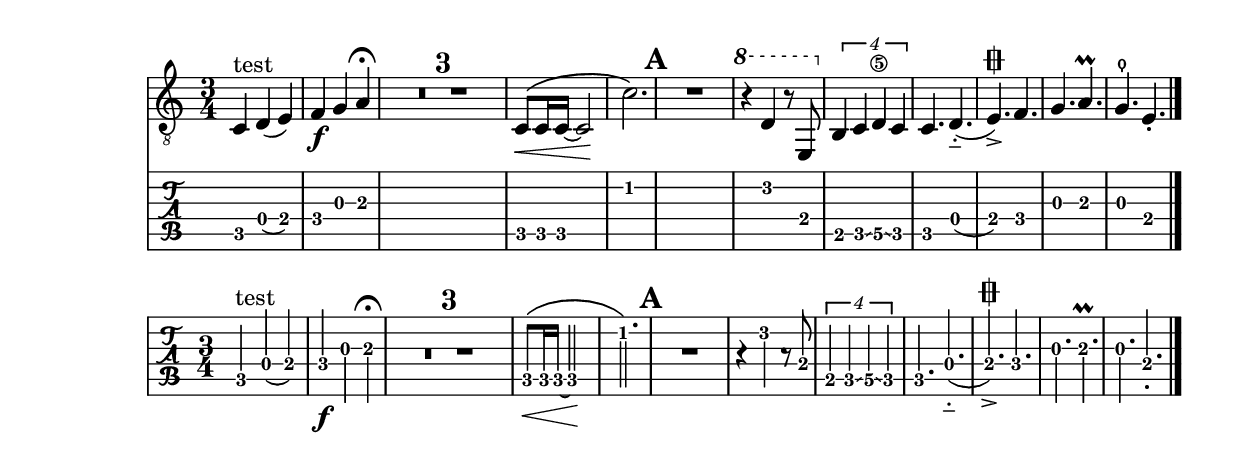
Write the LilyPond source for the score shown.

\version "2.13.8"

\header{ texidoc = "As default, tablature staves show only the fret numbers, because
                    in most situations, they are combined with normal staves.
                    When used without standard notation, @code{tabFullNotation}
                    can be used."
       }

tabstuff = {
  \time 3/4
  \compressFullBarRests
  c4^"test" d( e)
  f4\f g a^\fermata
  R2.*3
  c8\<\( c16 c ~ c2\!
  c'2.\)
  \mark \default
  R2.
  \ottava #1
  r4 d'4 r8 e
  \ottava #0
  \times 3/4 { b,4 c \glissando d\5 \glissando c }
  c4. d-_( e\varcoda)
  ->f g~ a\prall g\thumb e-.
  \bar "|."
}

\score {
  <<
    \new Staff { \clef "G_8" \tabstuff }
    \new TabStaff   { \tabstuff }
  >>
}

\score {
  \new TabStaff {
    \tabFullNotation
    \tabstuff
  }
}
